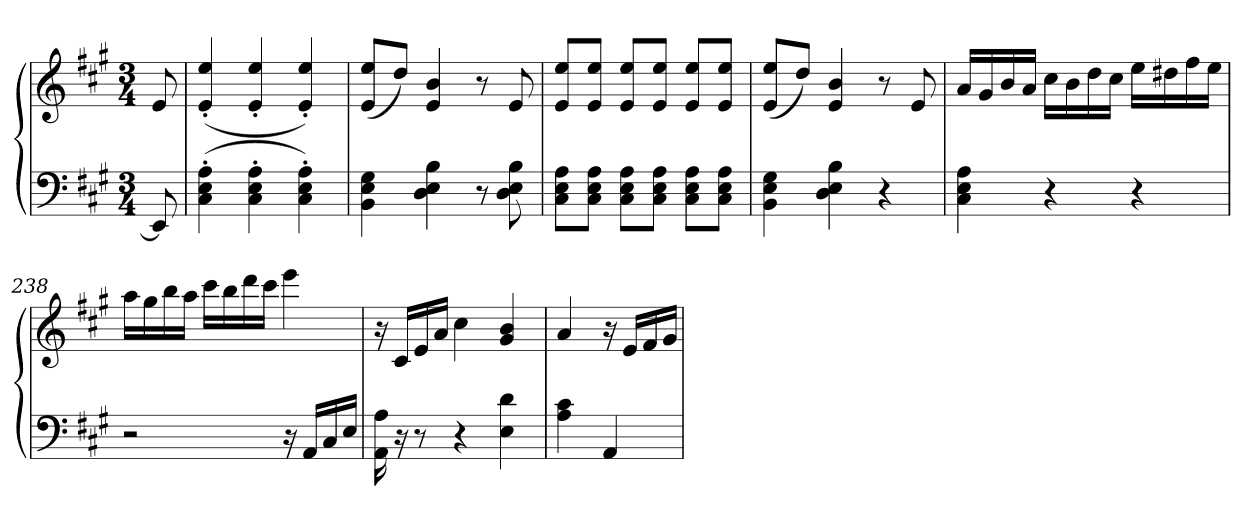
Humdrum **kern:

**kern	**kern
*part1	*part1
*staff2	*staff1
*clefF4	*clefG2
*k[f#c#g#]	*k[f#c#g#]
*A:	*A:
*M3/4	*M3/4
=	=
8EE]	8e
=233	=233
(4C#' 4E' 4A'	(4e' 4ee'
4C#' 4E' 4A'	4e' 4ee'
4C#' 4E' 4A')	4e' 4ee')
=234	=234
4BB 4E 4G#	(8e 8eeL
.	8ddJ)
4D 4E 4B	4e 4b
8r	8r
8D 8E 8B	8e
=235	=235
8C# 8E 8AL	8e 8eeL
8C# 8E 8AJ	8e 8eeJ
8C# 8E 8AL	8e 8eeL
8C# 8E 8AJ	8e 8eeJ
8C# 8E 8AL	8e 8eeL
8C# 8E 8AJ	8e 8eeJ
=236	=236
4BB 4E 4G#	(8e 8eeL
.	8ddJ)
4D 4E 4B	4e 4b
4r	8r
.	8e
=237	=237
4C# 4E 4A	16aLL
.	16g#
.	16b
.	16aJJ
4r	16cc#LL
.	16b
.	16dd
.	16cc#JJ
4r	16eeLL
.	16dd#X
.	16ff#
.	16eeJJ
=238	=238
2r	16aaLL
.	16gg#
.	16bb
.	16aaJJ
.	16ccc#LL
.	16bb
.	16ddd
.	16ccc#JJ
16r	4eee
16AALL	.
16C#	.
16EJJ	.
=239	=239
16AA 16A	16r
16r	16c#LL
8r	16e
.	16aJJ
4r	4cc#
4E 4d	4g# 4b
=240	=240
4A 4c#	4a
4AA	16r
.	16eLL
.	16f#
.	16g#JJ
=	=
*-	*-
